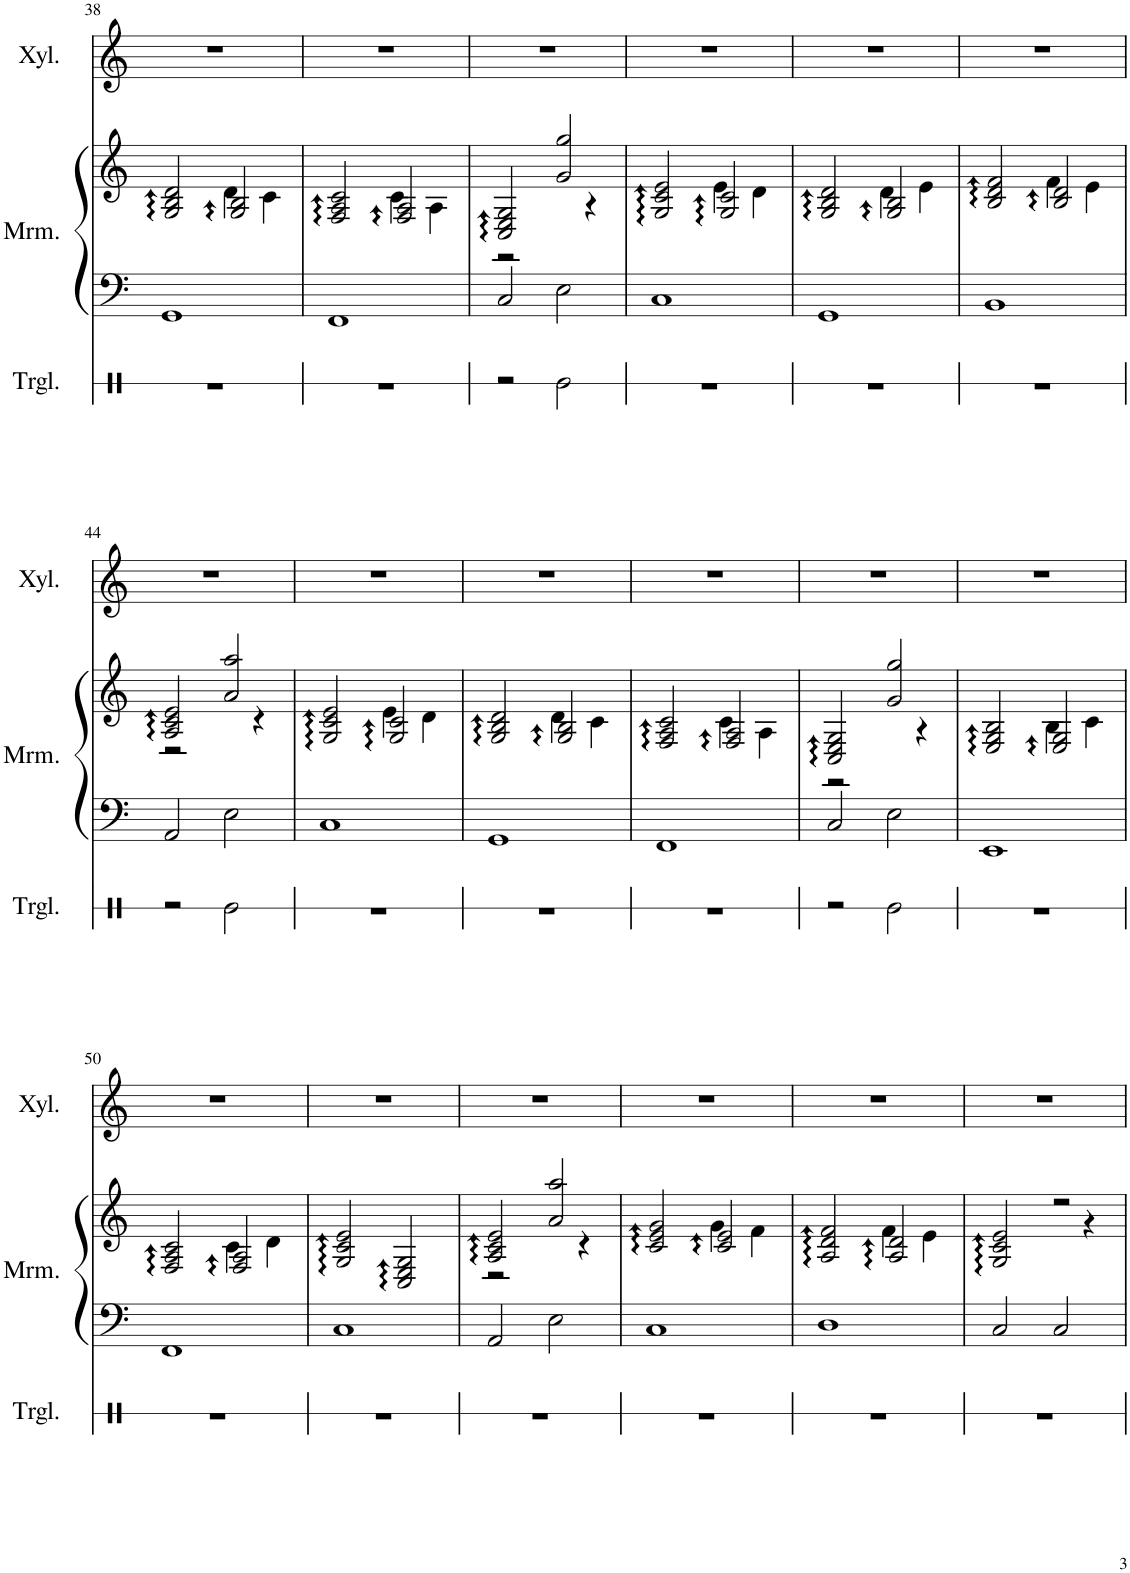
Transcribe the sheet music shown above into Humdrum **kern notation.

**kern	**kern	**kern	**kern
*part3	*part2	*part2	*part1
*staff4	*staff3	*staff2	*staff1
*I"Triangle	*I"Marimba	*	*I"Xylophone
*I'Trgl.	*I'Mrm.	*	*I'Xyl.
!!LO:PB:g=z
*clefX	*clefF4	*clefG2	*clefG2
*	*	*	*Trd-7c-12
*k[]	*k[]	*k[]	*k[]
*M4/4	*M4/4	*M4/4	*M4/4
=38	=38	=38	=38
*	*	*^	*
1r	1GG	2G/ 2B/ 2d/	2ryy	1r
.	.	2G/ 2B/	4d\	.
.	.	.	4c\	.
=39	=39	=39	=39	=39
1r	1FF	2F/ 2A/ 2c/	2ryy	1r
.	.	2F/ 2A/	4c\	.
.	.	.	4A\	.
=40	=40	=40	=40	=40
2r	2C/	2C/ 2E/ 2G/	2r	1r
2Re\	2E\	2g/ 2gg/	4ryy	.
.	.	.	4r	.
=41	=41	=41	=41	=41
1r	1C	2G/ 2c/ 2e/	2ryy	1r
.	.	2G/ 2c/	4e\	.
.	.	.	4d\	.
=42	=42	=42	=42	=42
1r	1GG	2G/ 2B/ 2d/	2ryy	1r
.	.	2G/ 2B/	4d\	.
.	.	.	4e\	.
=43	=43	=43	=43	=43
1r	1BB	2B/ 2d/ 2f/	2ryy	1r
.	.	2B/ 2d/	4f\	.
.	.	.	4e\	.
!!LO:LB:g=z
=44	=44	=44	=44	=44
2r	2AA/	2A/ 2c/ 2e/	2r	1r
2Re\	2E\	2a/ 2aa/	4ryy	.
.	.	.	4r	.
=45	=45	=45	=45	=45
1r	1C	2G/ 2c/ 2e/	2ryy	1r
.	.	2G/ 2c/	4e\	.
.	.	.	4d\	.
=46	=46	=46	=46	=46
1r	1GG	2G/ 2B/ 2d/	2ryy	1r
.	.	2G/ 2B/	4d\	.
.	.	.	4c\	.
=47	=47	=47	=47	=47
1r	1FF	2F/ 2A/ 2c/	2ryy	1r
.	.	2F/ 2A/	4c\	.
.	.	.	4A\	.
=48	=48	=48	=48	=48
2r	2C/	2C/ 2E/ 2G/	2r	1r
2Re\	2E\	2g/ 2gg/	4ryy	.
.	.	.	4r	.
=49	=49	=49	=49	=49
1r	1EE	2E/ 2G/ 2B/	2ryy	1r
.	.	2E/ 2G/	4B\	.
.	.	.	4c\	.
!!LO:LB:g=z
=50	=50	=50	=50	=50
1r	1FF	2F/ 2A/ 2c/	2ryy	1r
.	.	2F/ 2A/	4c\	.
.	.	.	4d\	.
*	*	*v	*v	*
=51	=51	=51	=51
1r	1C	2G/ 2c/ 2e/	1r
.	.	2C/ 2E/ 2G/	.
=52	=52	=52	=52
*	*	*^	*
1r	2AA/	2A/ 2c/ 2e/	2r	1r
.	2E\	2a/ 2aa/	4ryy	.
.	.	.	4r	.
=53	=53	=53	=53	=53
1r	1C	2c/ 2e/ 2g/	2ryy	1r
.	.	2c/ 2e/	4g\	.
.	.	.	4f\	.
=54	=54	=54	=54	=54
1r	1D	2A/ 2d/ 2f/	2ryy	1r
.	.	2A/ 2d/	4f\	.
.	.	.	4e\	.
=55	=55	=55	=55	=55
1r	2C/	2G/ 2c/ 2e/	2.ryy	1r
.	2C/	2r	.	.
.	.	.	4r	.
*	*	*v	*v	*
=	=	=	=
*-	*-	*-	*-
